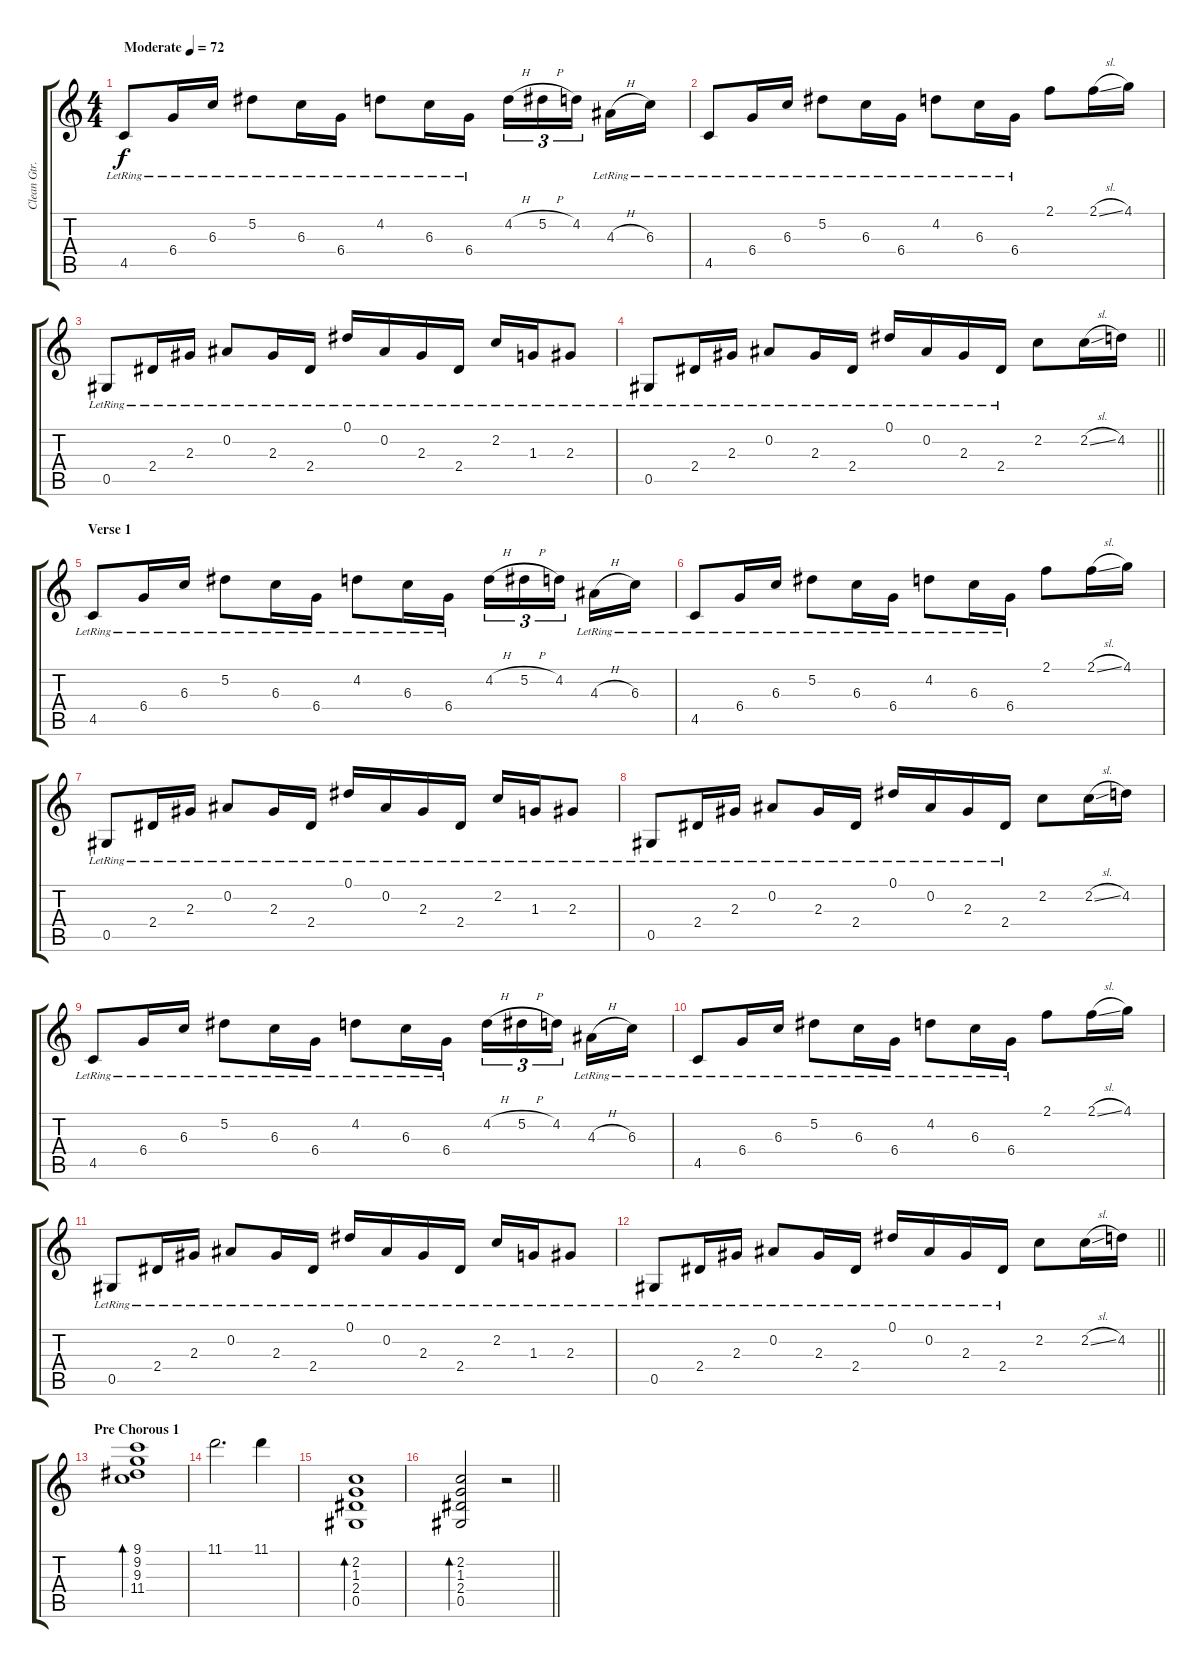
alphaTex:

\track ("Clean Gtr. 1" "Clean Gtr.") {instrument electricguitarclean}
\staff {score tabs}
\tuning (Eb4 Bb3 Gb3 Db3 Ab2 Eb2) {hide}
\ts (4 4)
\tempo (72 "Moderate")
\clef g2
\ks c
4.5{lr}.8{dy f instrument electricguitarclean} 6.4{lr}.16 6.3{lr}.16 5.2{lr}.8 6.3{lr}.16 6.4{lr}.16 4.2{lr}.8 6.3{lr}.16 6.4{lr}.16 4.2{h}.16{tu (3 2)} 5.2{h}.16{tu (3 2)} 4.2.16{tu (3 2) beam splitsecondary} 4.3{h lr}.16 6.3{lr}.16 |
4.5{lr}.8 6.4{lr}.16 6.3{lr}.16 5.2{lr}.8 6.3{lr}.16 6.4{lr}.16 4.2{lr}.8 6.3{lr}.16 6.4{lr}.16 2.1.8 2.1{sl}.16 4.1.16 |
0.5{lr}.8 2.4{lr}.16 2.3{lr}.16 0.2{lr}.8 2.3{lr}.16 2.4{lr}.16 0.1{lr}.16 0.2{lr}.16 2.3{lr}.16 2.4{lr}.16 2.2{lr}.16 1.3{lr}.16 2.3{lr}.8 |
\barLineRight lightlight
0.5{lr}.8 2.4{lr}.16 2.3{lr}.16 0.2{lr}.8 2.3{lr}.16 2.4{lr}.16 0.1{lr}.16 0.2{lr}.16 2.3{lr}.16 2.4{lr}.16 2.2.8 2.2{sl}.16 4.2.16 |
\section ("" "Verse 1")
4.5{lr}.8 6.4{lr}.16 6.3{lr}.16 5.2{lr}.8 6.3{lr}.16 6.4{lr}.16 4.2{lr}.8 6.3{lr}.16 6.4{lr}.16 4.2{h}.16{tu (3 2)} 5.2{h}.16{tu (3 2)} 4.2.16{tu (3 2) beam splitsecondary} 4.3{h lr}.16 6.3{lr}.16 |
4.5{lr}.8 6.4{lr}.16 6.3{lr}.16 5.2{lr}.8 6.3{lr}.16 6.4{lr}.16 4.2{lr}.8 6.3{lr}.16 6.4{lr}.16 2.1.8 2.1{sl}.16 4.1.16 |
0.5{lr}.8 2.4{lr}.16 2.3{lr}.16 0.2{lr}.8 2.3{lr}.16 2.4{lr}.16 0.1{lr}.16 0.2{lr}.16 2.3{lr}.16 2.4{lr}.16 2.2{lr}.16 1.3{lr}.16 2.3{lr}.8 |
0.5{lr}.8 2.4{lr}.16 2.3{lr}.16 0.2{lr}.8 2.3{lr}.16 2.4{lr}.16 0.1{lr}.16 0.2{lr}.16 2.3{lr}.16 2.4{lr}.16 2.2.8 2.2{sl}.16 4.2.16 |
4.5{lr}.8 6.4{lr}.16 6.3{lr}.16 5.2{lr}.8 6.3{lr}.16 6.4{lr}.16 4.2{lr}.8 6.3{lr}.16 6.4{lr}.16 4.2{h}.16{tu (3 2)} 5.2{h}.16{tu (3 2)} 4.2.16{tu (3 2) beam splitsecondary} 4.3{h lr}.16 6.3{lr}.16 |
4.5{lr}.8 6.4{lr}.16 6.3{lr}.16 5.2{lr}.8 6.3{lr}.16 6.4{lr}.16 4.2{lr}.8 6.3{lr}.16 6.4{lr}.16 2.1.8 2.1{sl}.16 4.1.16 |
0.5{lr}.8 2.4{lr}.16 2.3{lr}.16 0.2{lr}.8 2.3{lr}.16 2.4{lr}.16 0.1{lr}.16 0.2{lr}.16 2.3{lr}.16 2.4{lr}.16 2.2{lr}.16 1.3{lr}.16 2.3{lr}.8 |
\barLineRight lightlight
0.5{lr}.8 2.4{lr}.16 2.3{lr}.16 0.2{lr}.8 2.3{lr}.16 2.4{lr}.16 0.1{lr}.16 0.2{lr}.16 2.3{lr}.16 2.4{lr}.16 2.2.8 2.2{sl}.16 4.2.16 |
\section ("" "Pre Chorous 1")
(9.1 9.2 9.3 11.4).1{bd 120} |
11.1.2{d} 11.1.4 |
(2.2 1.3 2.4 0.5).1{bd 120} |
\barLineRight lightlight
(2.2 1.3 2.4 0.5).2{bd 120} r.2
